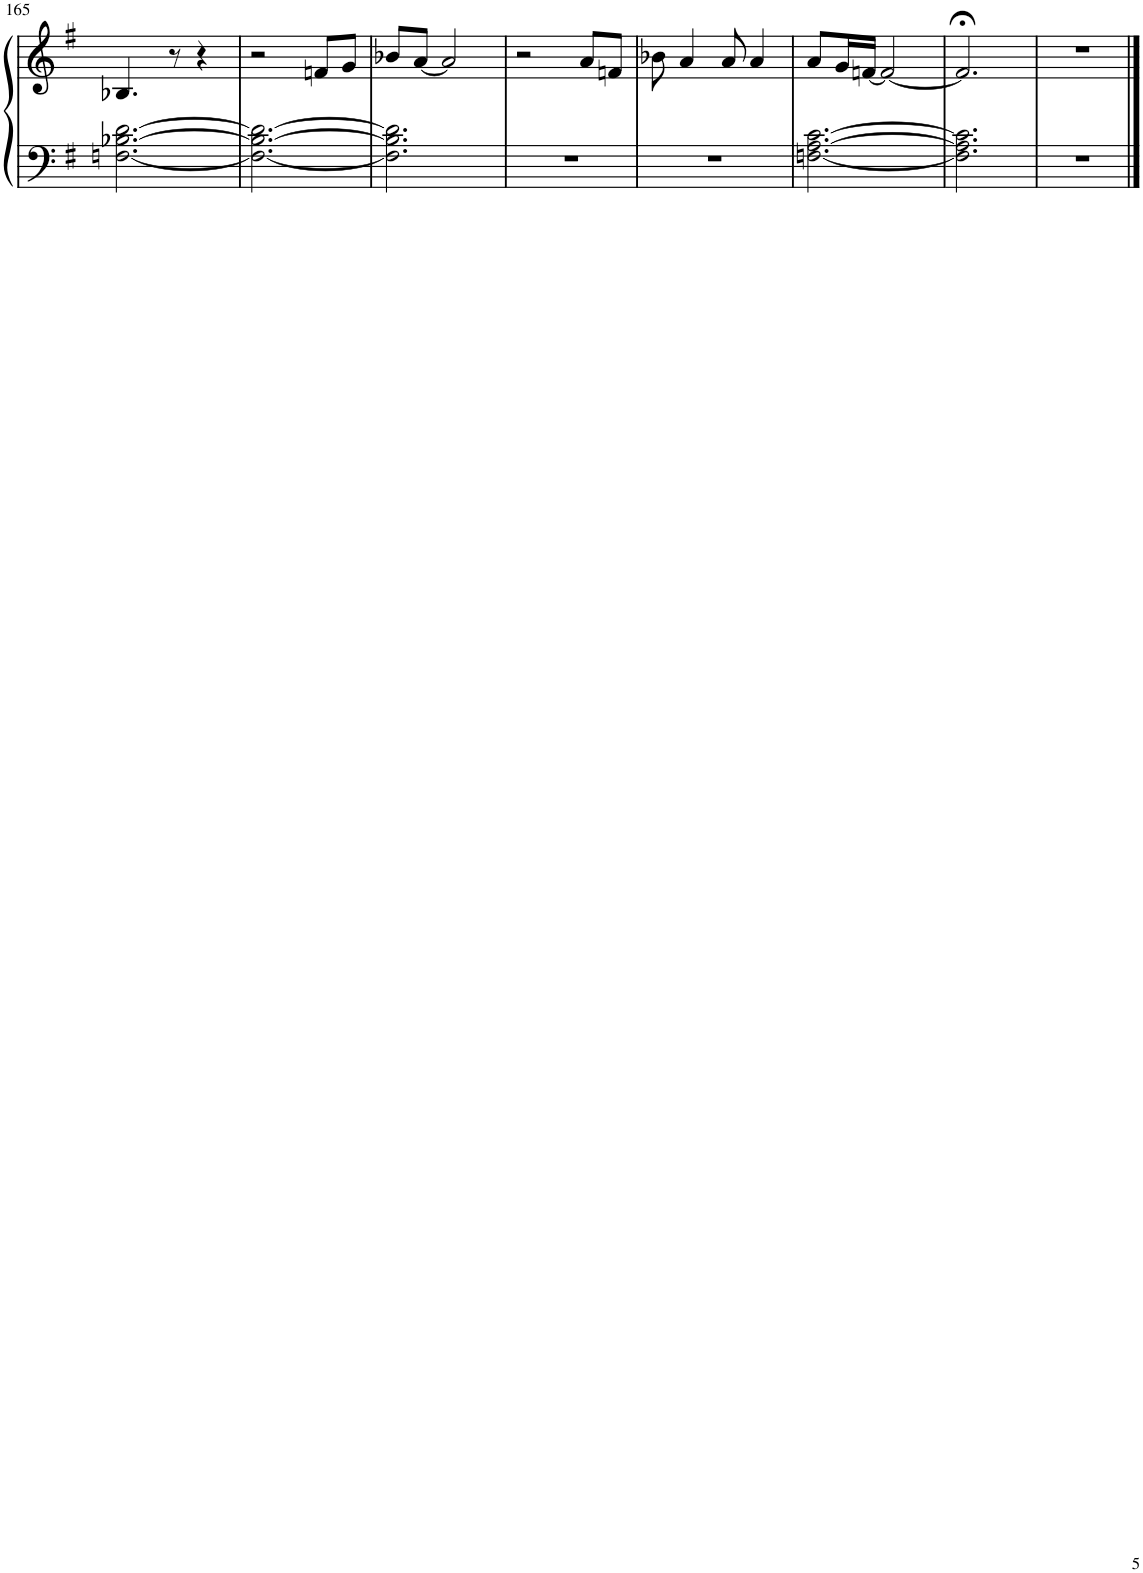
**kern	**kern
*part1	*part1
*staff2	*staff1
*I"Piano	*
*I'Pno.	*
!!LO:PB:g=z
*clefF4	*clefG2
*k[f#]	*k[f#]
*M3/4	*M3/4
=165	=165
[2.Fn\ [2.B-X\ [2.d\	4.B-X/
.	8r
.	4r
=166	=166
2.F\_ 2.B-\_ 2.d\_	2r
.	8fn/L
.	8g/J
=167	=167
2.F\] 2.B-\] 2.d\]	8b-X/L
.	[8a/J
.	2a/]
=168	=168
2.r	2r
.	8a/L
.	8fn/J
=169	=169
2.r	8b-X\
.	4a/
.	8a/
.	4a/
=170	=170
[2.Fn\ [2.A\ [2.c\	8a/L
.	16g/L
.	[16fn/JJ
.	2f/_
=171	=171
2.F\] 2.A\] 2.c\]	2.f;</]
=172	=172
2.r	2.r
==	==
*-	*-
